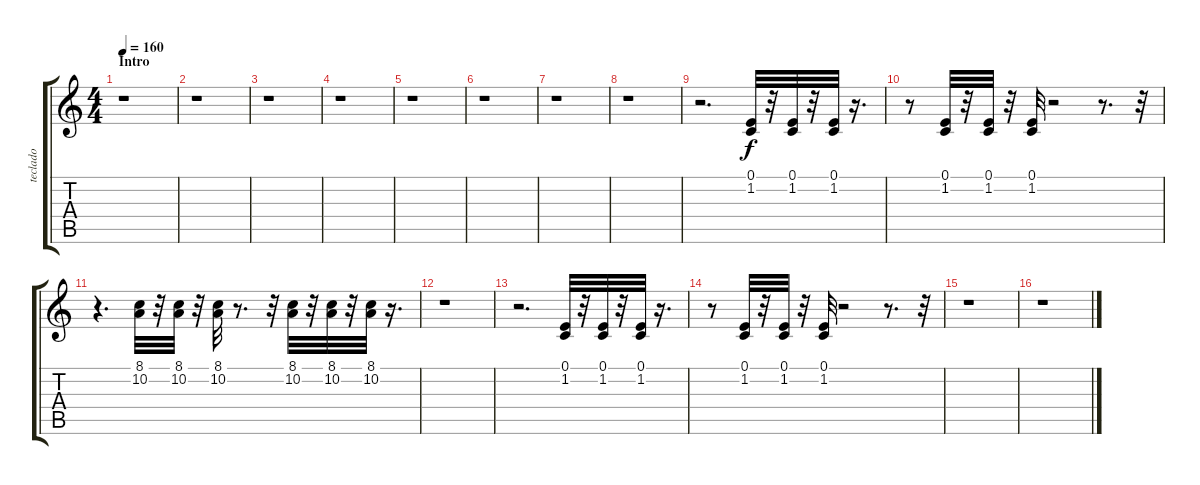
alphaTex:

\track ("teclado" "teclado") {instrument brasssection}
\staff {score tabs}
\tuning (E4 B3 G3 D3 A2 E2) {hide}
\ts (4 4)
\section ("" "Intro")
\tempo 160
\clef g2
\ks c
r.1{dy f instrument brasssection} |
r.1 |
r.1 |
r.1 |
r.1 |
r.1 |
r.1 |
r.1 |
r.2{d} (0.1 1.2).32 r.32 (0.1 1.2).32 r.32 (0.1 1.2).32 r.16{d} |
r.8 (0.1 1.2).32 r.32 (0.1 1.2).32 r.32 (0.1 1.2).32 r.2 r.8{d} r.32 |
r.4{d} (8.1 10.2).32 r.32 (8.1 10.2).32 r.32 (8.1 10.2).32 r.8{d} r.32 (8.1 10.2).32 r.32 (8.1 10.2).32 r.32 (8.1 10.2).32 r.16{d} |
r.1 |
r.2{d} (0.1 1.2).32 r.32 (0.1 1.2).32 r.32 (0.1 1.2).32 r.16{d} |
r.8 (0.1 1.2).32 r.32 (0.1 1.2).32 r.32 (0.1 1.2).32 r.2 r.8{d} r.32 |
r.1 |
r.1
